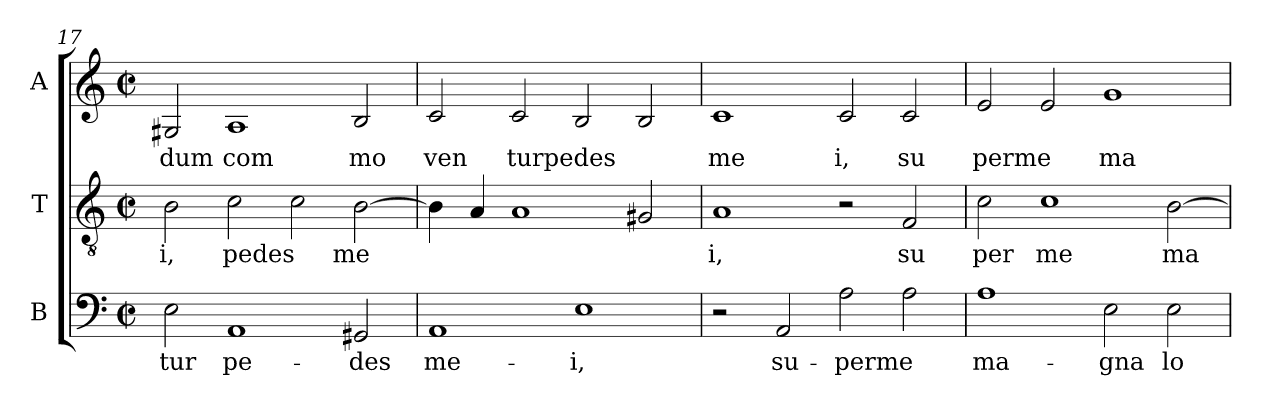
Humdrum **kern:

**kern	**text	**kern	**text	**kern	**text
*part3	*part3	*part2	*part2	*part1	*part1
*staff3	*staff3	*staff2	*staff2	*staff1	*staff1
*I"B	*	*I"T	*	*I"A	*
*clefF4	*	*clefGv2	*	*clefG2	*
*M2/2	*	*M2/2	*	*M2/2	*
*met(c|)	*	*met(c|)	*	*met(c|)	*
=17	=17	=17	=17	=17	=17
!	!LO:LY:b:cj	!	!LO:LY:b:cj	!	!LO:LY:b:cj
2E\	-tur	2B\	i,	2G#X/	dum
!	!LO:LY:b:cj	!	!LO:LY:b	!	!LO:LY:b:cj
1AA	pe-	2c\	pedes	1A	com
.	.	2c\	.	.	.
!	!LO:LY:b:cj	!	!LO:LY:b	!	!LO:LY:b:cj
2GG#X/	-des	[>2B\	me	2B/	mo
=18	=18	=18	=18	=18	=18
!	!LO:LY:b:cj	!	!	!	!LO:LY:b:cj
1AA	me-	4B\]	.	2c/	ven
.	.	4A/	.	.	.
!	!	!	!	!	!LO:LY:b
.	.	1A	.	2c/	turpedes
!	!LO:LY:b:cj	!	!	!	!
1E	-i,	.	.	2B/	.
.	.	2G#/	.	2B/	.
=19	=19	=19	=19	=19	=19
!	!	!	!LO:LY:b:cj	!	!LO:LY:b:cj
2r	.	1A	i,	1c	me
!	!LO:LY:b:cj	!	!	!	!
2AA/	su-	.	.	.	.
!	!LO:LY:b:cj	!	!	!	!LO:LY:b:cj
2A\	-perme	2r	.	2c/	i,
!	!	!	!LO:LY:b:cj	!	!LO:LY:b:cj
2A\	.	2F/	su	2c/	su
=20	=20	=20	=20	=20	=20
!	!LO:LY:b:cj	!	!LO:LY:b:cj	!	!LO:LY:b:cj
1A	ma-	2c\	per	2e/	perme
!	!	!	!LO:LY:b:cj	!	!
.	.	1c	me	2e/	.
!	!LO:LY:b:cj	!	!	!	!LO:LY:b:cj
2E\	-gna	.	.	1g	ma
!	!LO:LY:b:cj	!	!LO:LY:b	!	!
2E\	lo-	[>2B\	ma	.	.
=	=	=	=	=	=
*-	*-	*-	*-	*-	*-
